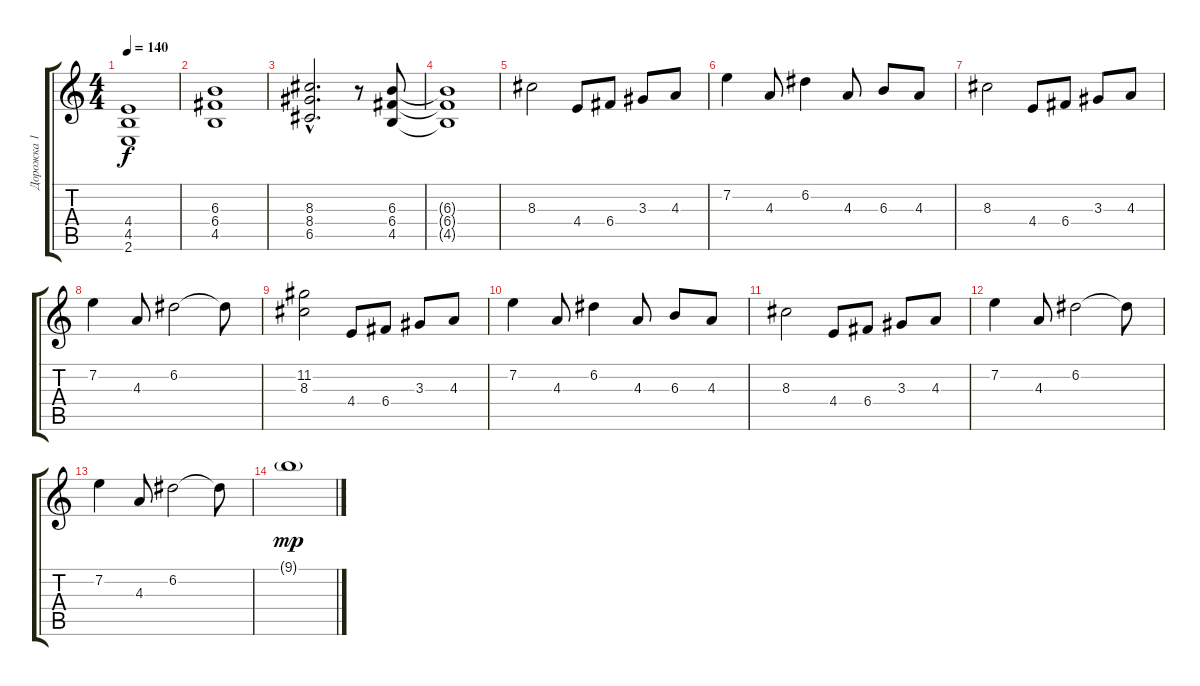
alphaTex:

\track ("Дорожка 1" "Дорожка 1") {instrument distortionguitar}
\staff {score tabs}
\tuning (D4 A3 F3 C3 G2 D2) {hide}
\ts (4 4)
\tempo 140
\clef g2
\ks c
(4.4 4.5 2.6).1{dy f} |
(6.3 6.4 4.5).1 |
(8.3{hac} 8.4{hac} 6.5{hac}).2{d} r.8 (6.3 6.4 4.5).8 |
(6.3{t} 6.4{t} 4.5{t}).1 |
8.3.2 4.4.8 6.4.8 3.3.8 4.3.8 |
7.2.4 4.3.8 6.2.4 4.3.8 6.3.8 4.3.8 |
8.3.2 4.4.8 6.4.8 3.3.8 4.3.8 |
7.2.4 4.3.8 6.2.2 6.2{t}.8 |
(11.2 8.3).2 4.4.8 6.4.8 3.3.8 4.3.8 |
7.2.4 4.3.8 6.2.4 4.3.8 6.3.8 4.3.8 |
8.3.2 4.4.8 6.4.8 3.3.8 4.3.8 |
7.2.4 4.3.8 6.2.2 6.2{t}.8 |
7.2.4 4.3.8 6.2.2 6.2{t}.8 |
9.1{g}.1{dy mp}
